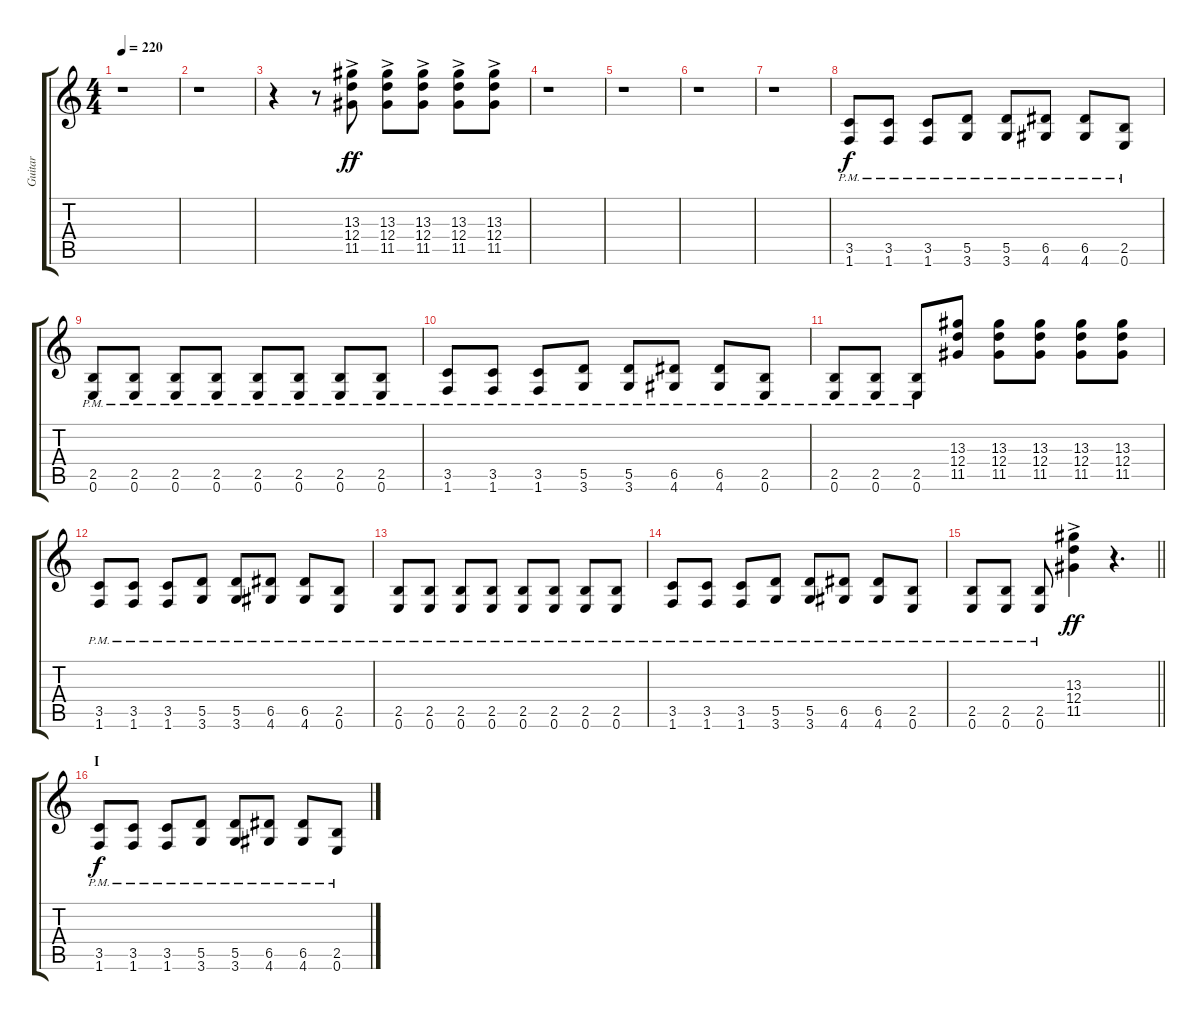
\track ("Guitar" "Guitar") {instrument distortionguitar}
\staff {score tabs}
\tuning (E4 B3 G3 D3 A2 E2) {hide}
\ts (4 4)
\tempo 220
\clef g2
\ks c
r.1{dy f} |
r.1 |
r.4 r.8 (13.3{ac} 12.4{ac} 11.5{ac}).8{dy ff} (13.3{ac} 12.4{ac} 11.5{ac}).8 (13.3{ac} 12.4{ac} 11.5{ac}).8 (13.3{ac} 12.4{ac} 11.5{ac}).8 (13.3{ac} 12.4{ac} 11.5{ac}).8 |
r.1 |
r.1 |
r.1 |
r.1 |
(3.5{pm} 1.6{pm}).8{dy f} (3.5{pm} 1.6{pm}).8 (3.5{pm} 1.6{pm}).8 (5.5{pm} 3.6{pm}).8 (5.5{pm} 3.6{pm}).8 (6.5{pm} 4.6{pm}).8 (6.5{pm} 4.6{pm}).8 (2.5{pm} 0.6{pm}).8 |
(2.5{pm} 0.6{pm}).8 (2.5{pm} 0.6{pm}).8 (2.5{pm} 0.6{pm}).8 (2.5{pm} 0.6{pm}).8 (2.5{pm} 0.6{pm}).8 (2.5{pm} 0.6{pm}).8 (2.5{pm} 0.6{pm}).8 (2.5{pm} 0.6{pm}).8 |
(3.5{pm} 1.6{pm}).8 (3.5{pm} 1.6{pm}).8 (3.5{pm} 1.6{pm}).8 (5.5{pm} 3.6{pm}).8 (5.5{pm} 3.6{pm}).8 (6.5{pm} 4.6{pm}).8 (6.5{pm} 4.6{pm}).8 (2.5{pm} 0.6{pm}).8 |
(2.5{pm} 0.6{pm}).8 (2.5{pm} 0.6{pm}).8 (2.5{pm} 0.6{pm}).8 (13.3 12.4 11.5).8 (13.3 12.4 11.5).8 (13.3 12.4 11.5).8 (13.3 12.4 11.5).8 (13.3 12.4 11.5).8 |
(3.5{pm} 1.6{pm}).8 (3.5{pm} 1.6{pm}).8 (3.5{pm} 1.6{pm}).8 (5.5{pm} 3.6{pm}).8 (5.5{pm} 3.6{pm}).8 (6.5{pm} 4.6{pm}).8 (6.5{pm} 4.6{pm}).8 (2.5{pm} 0.6{pm}).8 |
(2.5{pm} 0.6{pm}).8 (2.5{pm} 0.6{pm}).8 (2.5{pm} 0.6{pm}).8 (2.5{pm} 0.6{pm}).8 (2.5{pm} 0.6{pm}).8 (2.5{pm} 0.6{pm}).8 (2.5{pm} 0.6{pm}).8 (2.5{pm} 0.6{pm}).8 |
(3.5{pm} 1.6{pm}).8 (3.5{pm} 1.6{pm}).8 (3.5{pm} 1.6{pm}).8 (5.5{pm} 3.6{pm}).8 (5.5{pm} 3.6{pm}).8 (6.5{pm} 4.6{pm}).8 (6.5{pm} 4.6{pm}).8 (2.5{pm} 0.6{pm}).8 |
\barLineRight lightlight
(2.5{pm} 0.6{pm}).8 (2.5{pm} 0.6{pm}).8 (2.5{pm} 0.6{pm}).8 (13.3{ac} 12.4{ac} 11.5{ac}).4{dy ff} r.4{d} |
\section ("" "I")
(3.5{pm} 1.6{pm}).8{dy f} (3.5{pm} 1.6{pm}).8 (3.5{pm} 1.6{pm}).8 (5.5{pm} 3.6{pm}).8 (5.5{pm} 3.6{pm}).8 (6.5{pm} 4.6{pm}).8 (6.5{pm} 4.6{pm}).8 (2.5{pm} 0.6{pm}).8
